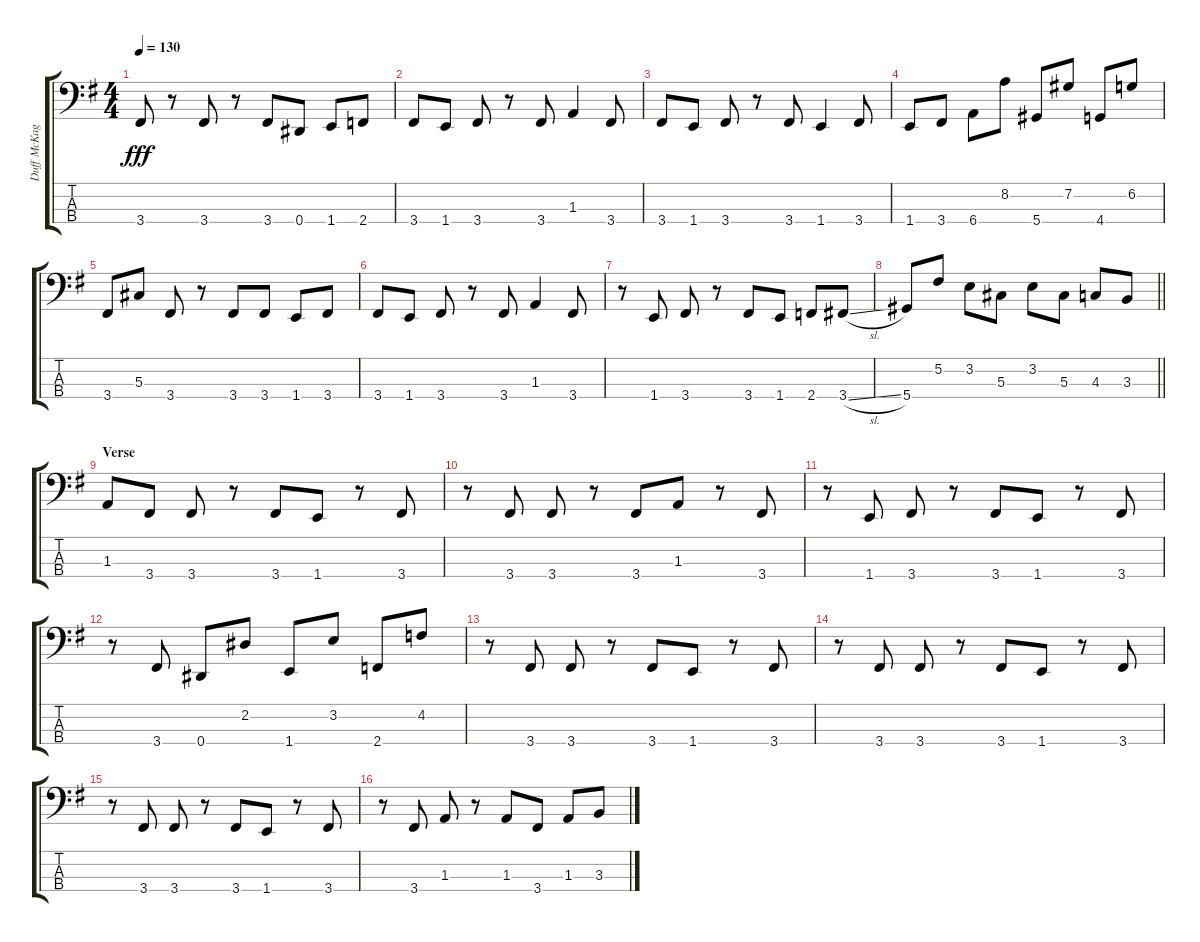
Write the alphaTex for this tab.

\track ("Duff McKagan - Bass" "Duff McKag") {instrument electricbasspick}
\staff {score tabs}
\tuning (Gb2 Db2 Ab1 Eb1) {hide}
\ts (4 4)
\tempo 130
\clef f4
\ks g
3.4.8{dy fff} r.8 3.4.8 r.8 3.4.8 0.4.8 1.4.8 2.4.8 |
3.4.8 1.4.8 3.4.8 r.8 3.4.8 1.3.4 3.4.8 |
3.4.8 1.4.8 3.4.8 r.8 3.4.8 1.4.4 3.4.8 |
1.4.8 3.4.8 6.4.8 8.2.8 5.4.8 7.2.8 4.4.8 6.2.8 |
3.4.8 5.3.8 3.4.8 r.8 3.4.8 3.4.8 1.4.8 3.4.8 |
3.4.8 1.4.8 3.4.8 r.8 3.4.8 1.3.4 3.4.8 |
r.8 1.4.8 3.4.8 r.8 3.4.8 1.4.8 2.4.8 3.4{sl}.8 |
\barLineRight lightlight
5.4.8 5.2.8 3.2.8 5.3.8 3.2.8 5.3.8 4.3.8 3.3.8 |
\section ("" "Verse")
1.3.8 3.4.8 3.4.8 r.8 3.4.8 1.4.8 r.8 3.4.8 |
r.8 3.4.8 3.4.8 r.8 3.4.8 1.3.8 r.8 3.4.8 |
r.8 1.4.8 3.4.8 r.8 3.4.8 1.4.8 r.8 3.4.8 |
r.8 3.4.8 0.4.8 2.2.8 1.4.8 3.2.8 2.4.8 4.2.8 |
r.8 3.4.8 3.4.8 r.8 3.4.8 1.4.8 r.8 3.4.8 |
r.8 3.4.8 3.4.8 r.8 3.4.8 1.4.8 r.8 3.4.8 |
r.8 3.4.8 3.4.8 r.8 3.4.8 1.4.8 r.8 3.4.8 |
r.8 3.4.8 1.3.8 r.8 1.3.8 3.4.8 1.3.8 3.3.8
